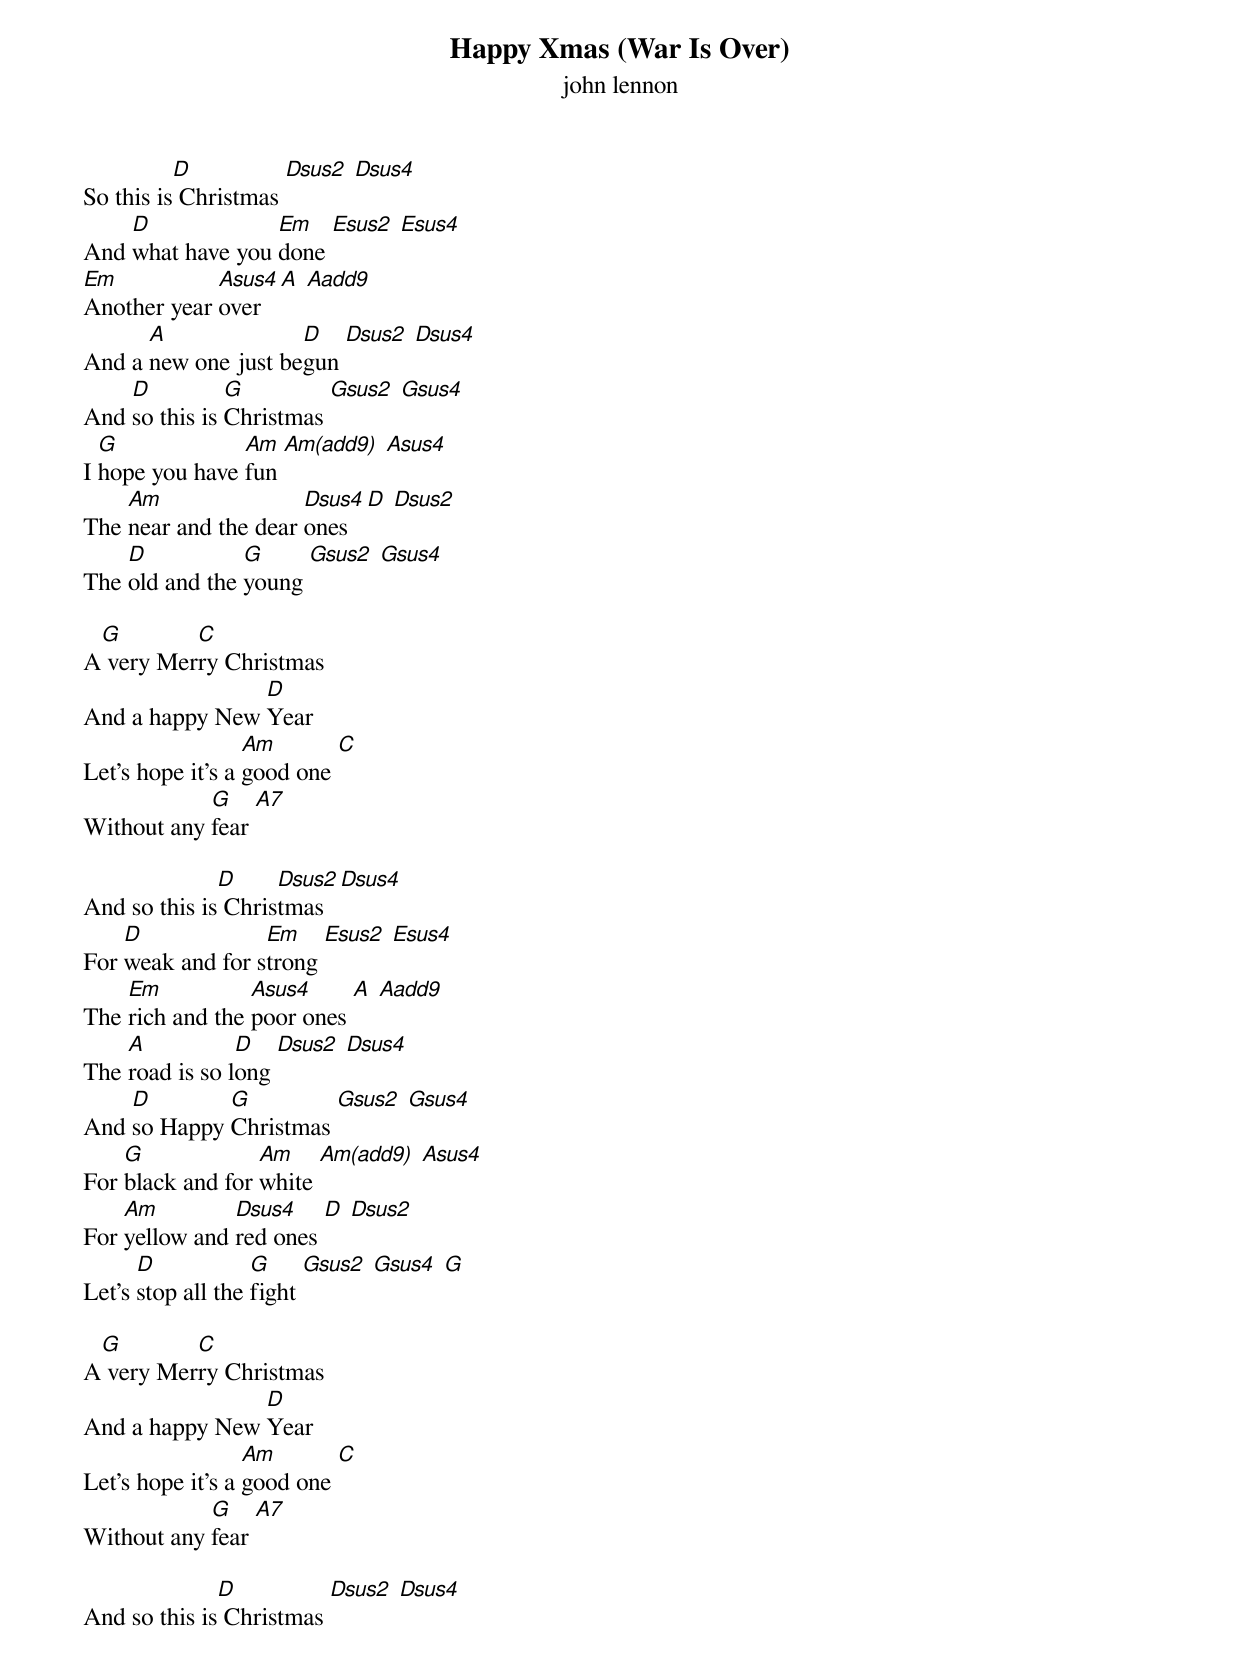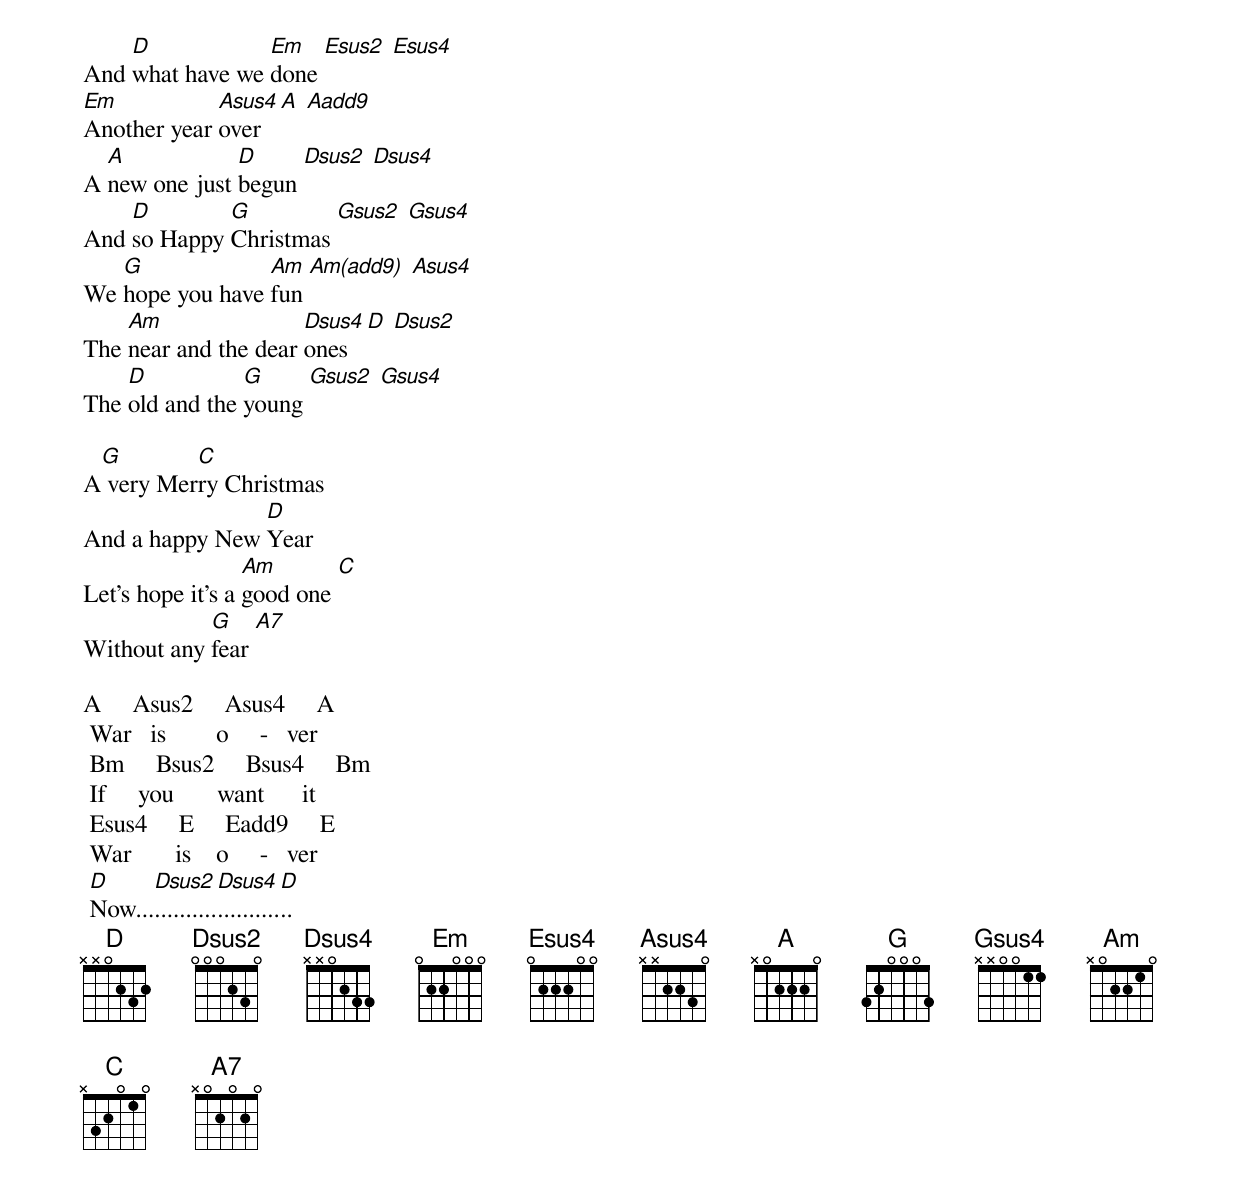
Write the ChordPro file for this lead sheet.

{title: Happy Xmas (War Is Over)}
{subtitle: john lennon}

So this is[D] Christmas [Dsus2] [Dsus4]
And [D]what have you [Em]done [Esus2] [Esus4]
[Em]Another year [Asus4]over [A] [Aadd9]
And a [A]new one just be[D]gun [Dsus2] [Dsus4]
And [D]so this is [G]Christmas [Gsus2] [Gsus4]
I [G]hope you have [Am]fun [Am(add9)] [Asus4]
The [Am]near and the dear [Dsus4]ones [D] [Dsus2]
The [D]old and the [G]young [Gsus2] [Gsus4]

A[G] very Mer[C]ry Christmas
And a happy New [D]Year
Let's hope it's a [Am]good one [C]
Without any [G]fear [A7]

And so this is[D] Chris[Dsus2]tmas [Dsus4]
For [D]weak and for s[Em]trong [Esus2] [Esus4]
The [Em]rich and the [Asus4]poor ones [A] [Aadd9]
The [A]road is so l[D]ong [Dsus2] [Dsus4]
And [D]so Happy [G]Christmas [Gsus2] [Gsus4]
For [G]black and for [Am]white [Am(add9)] [Asus4]
For [Am]yellow and [Dsus4]red ones [D] [Dsus2]
Let's [D]stop all the [G]fight [Gsus2] [Gsus4] [G]

A[G] very Mer[C]ry Christmas
And a happy New [D]Year
Let's hope it's a [Am]good one [C]
Without any [G]fear [A7]

And so this is[D] Christmas [Dsus2] [Dsus4]
And [D]what have we [Em]done [Esus2] [Esus4]
[Em]Another year [Asus4]over [A] [Aadd9]
A [A]new one just [D]begun [Dsus2] [Dsus4]
And [D]so Happy [G]Christmas [Gsus2] [Gsus4]
We [G]hope you have [Am]fun [Am(add9)] [Asus4]
The [Am]near and the dear [Dsus4]ones [D] [Dsus2]
The [D]old and the [G]young [Gsus2] [Gsus4]

A[G] very Mer[C]ry Christmas
And a happy New [D]Year
Let's hope it's a [Am]good one [C]
Without any [G]fear [A7]

A     Asus2     Asus4     A
 War   is        o     -   ver
 Bm     Bsus2     Bsus4     Bm
 If     you       want      it
 Esus4     E     Eadd9     E
 War       is    o     -   ver
 [D]Now...[Dsus2]..........[Dsus4]..........[D]..
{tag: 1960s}
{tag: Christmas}
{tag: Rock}
